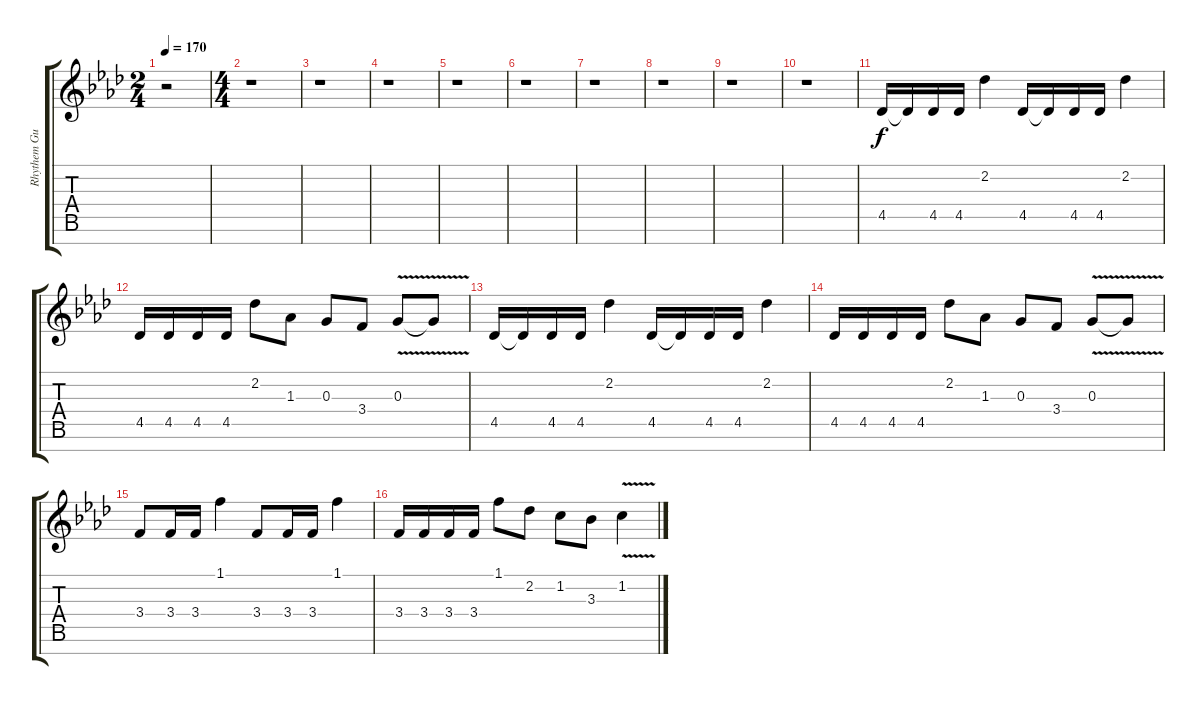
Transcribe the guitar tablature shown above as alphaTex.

\track ("Rhythem Guit. 2" "Rhythem Gu") {instrument distortionguitar}
\staff {score tabs}
\tuning (E4 B3 G3 D3 A2 E2 B1) {hide}
\ts (2 4)
\tempo 170
\clef g2
\ks fminor
r.2{dy f instrument distortionguitar} |
\ts (4 4)
r.1 |
r.1 |
r.1 |
r.1 |
r.1 |
r.1 |
r.1 |
r.1 |
r.1 |
4.5.16 4.5{t}.16 4.5.16 4.5.16 2.2.4 4.5.16 4.5{t}.16 4.5.16 4.5.16 2.2.4 |
4.5.16 4.5.16 4.5.16 4.5.16 2.2.8 1.3.8 0.3.8 3.4.8 0.3{v}.8 0.3{t}.8 |
4.5.16 4.5{t}.16 4.5.16 4.5.16 2.2.4 4.5.16 4.5{t}.16 4.5.16 4.5.16 2.2.4 |
4.5.16 4.5.16 4.5.16 4.5.16 2.2.8 1.3.8 0.3.8 3.4.8 0.3{v}.8 0.3{t}.8 |
3.4.8 3.4.16 3.4.16 1.1.4 3.4.8 3.4.16 3.4.16 1.1.4 |
3.4.16 3.4.16 3.4.16 3.4.16 1.1.8 2.2.8 1.2.8 3.3.8 1.2{v}.4
